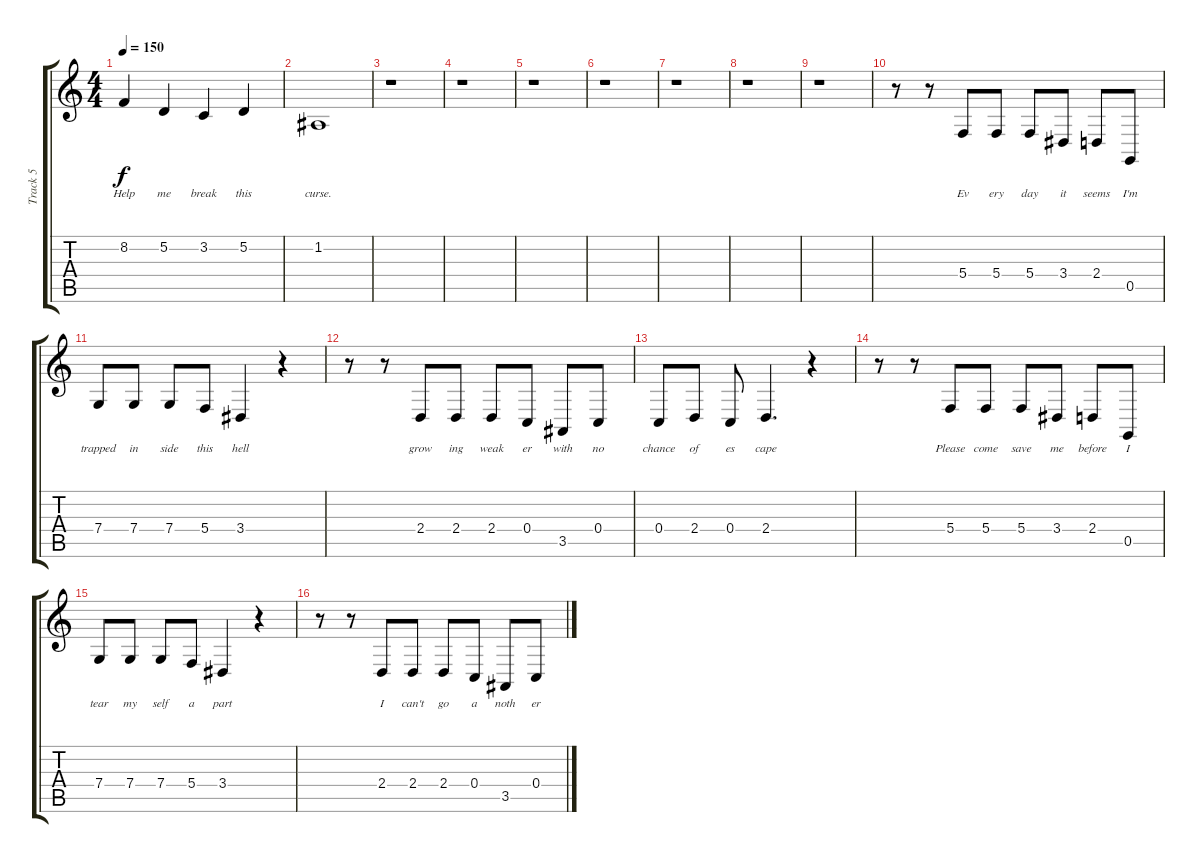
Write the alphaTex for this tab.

\track ("Track 5" "Track 5") {instrument lead1square}
\staff {score tabs}
\tuning (D4 A3 F3 C3 G2 C2) {hide}
\ts (4 4)
\tempo 150
\clef g2
\ks c
8.2.4{lyrics (0 "Help") lyrics (1 "") lyrics (2 "") lyrics (3 "") lyrics (4 "") dy f} 5.2.4{lyrics (0 "me") lyrics (1 "") lyrics (2 "") lyrics (3 "") lyrics (4 "")} 3.2.4{lyrics (0 "break") lyrics (1 "") lyrics (2 "") lyrics (3 "") lyrics (4 "")} 5.2.4{lyrics (0 "this") lyrics (1 "") lyrics (2 "") lyrics (3 "") lyrics (4 "")} |
1.2.1{lyrics (0 "curse.") lyrics (1 "") lyrics (2 "") lyrics (3 "") lyrics (4 "")} |
r.1 |
r.1 |
r.1 |
r.1 |
r.1 |
r.1 |
r.1 |
r.8 r.8 5.4.8{lyrics (0 "Ev") lyrics (1 "") lyrics (2 "") lyrics (3 "") lyrics (4 "")} 5.4.8{lyrics (0 "ery") lyrics (1 "") lyrics (2 "") lyrics (3 "") lyrics (4 "")} 5.4.8{lyrics (0 "day") lyrics (1 "") lyrics (2 "") lyrics (3 "") lyrics (4 "")} 3.4.8{lyrics (0 "it") lyrics (1 "") lyrics (2 "") lyrics (3 "") lyrics (4 "")} 2.4.8{lyrics (0 "seems") lyrics (1 "") lyrics (2 "") lyrics (3 "") lyrics (4 "")} 0.5.8{lyrics (0 "I'm") lyrics (1 "") lyrics (2 "") lyrics (3 "") lyrics (4 "")} |
7.4.8{lyrics (0 "trapped") lyrics (1 "") lyrics (2 "") lyrics (3 "") lyrics (4 "")} 7.4.8{lyrics (0 "in") lyrics (1 "") lyrics (2 "") lyrics (3 "") lyrics (4 "")} 7.4.8{lyrics (0 "side") lyrics (1 "") lyrics (2 "") lyrics (3 "") lyrics (4 "")} 5.4.8{lyrics (0 "this") lyrics (1 "") lyrics (2 "") lyrics (3 "") lyrics (4 "")} 3.4.4{lyrics (0 "hell") lyrics (1 "") lyrics (2 "") lyrics (3 "") lyrics (4 "")} r.4 |
r.8 r.8 2.4.8{lyrics (0 "grow") lyrics (1 "") lyrics (2 "") lyrics (3 "") lyrics (4 "")} 2.4.8{lyrics (0 "ing") lyrics (1 "") lyrics (2 "") lyrics (3 "") lyrics (4 "")} 2.4.8{lyrics (0 "weak") lyrics (1 "") lyrics (2 "") lyrics (3 "") lyrics (4 "")} 0.4.8{lyrics (0 "er") lyrics (1 "") lyrics (2 "") lyrics (3 "") lyrics (4 "")} 3.5.8{lyrics (0 "with") lyrics (1 "") lyrics (2 "") lyrics (3 "") lyrics (4 "")} 0.4.8{lyrics (0 "no") lyrics (1 "") lyrics (2 "") lyrics (3 "") lyrics (4 "")} |
0.4.8{lyrics (0 "chance") lyrics (1 "") lyrics (2 "") lyrics (3 "") lyrics (4 "")} 2.4.8{lyrics (0 "of") lyrics (1 "") lyrics (2 "") lyrics (3 "") lyrics (4 "")} 0.4.8{lyrics (0 "es") lyrics (1 "") lyrics (2 "") lyrics (3 "") lyrics (4 "")} 2.4.4{d lyrics (0 "cape") lyrics (1 "") lyrics (2 "") lyrics (3 "") lyrics (4 "")} r.4 |
r.8 r.8 5.4.8{lyrics (0 "Please") lyrics (1 "") lyrics (2 "") lyrics (3 "") lyrics (4 "")} 5.4.8{lyrics (0 "come") lyrics (1 "") lyrics (2 "") lyrics (3 "") lyrics (4 "")} 5.4.8{lyrics (0 "save") lyrics (1 "") lyrics (2 "") lyrics (3 "") lyrics (4 "")} 3.4.8{lyrics (0 "me") lyrics (1 "") lyrics (2 "") lyrics (3 "") lyrics (4 "")} 2.4.8{lyrics (0 "before") lyrics (1 "") lyrics (2 "") lyrics (3 "") lyrics (4 "")} 0.5.8{lyrics (0 "I") lyrics (1 "") lyrics (2 "") lyrics (3 "") lyrics (4 "")} |
7.4.8{lyrics (0 "tear") lyrics (1 "") lyrics (2 "") lyrics (3 "") lyrics (4 "")} 7.4.8{lyrics (0 "my") lyrics (1 "") lyrics (2 "") lyrics (3 "") lyrics (4 "")} 7.4.8{lyrics (0 "self") lyrics (1 "") lyrics (2 "") lyrics (3 "") lyrics (4 "")} 5.4.8{lyrics (0 "a") lyrics (1 "") lyrics (2 "") lyrics (3 "") lyrics (4 "")} 3.4.4{lyrics (0 "part") lyrics (1 "") lyrics (2 "") lyrics (3 "") lyrics (4 "")} r.4 |
r.8 r.8 2.4.8{lyrics (0 "I") lyrics (1 "") lyrics (2 "") lyrics (3 "") lyrics (4 "")} 2.4.8{lyrics (0 "can't") lyrics (1 "") lyrics (2 "") lyrics (3 "") lyrics (4 "")} 2.4.8{lyrics (0 "go") lyrics (1 "") lyrics (2 "") lyrics (3 "") lyrics (4 "")} 0.4.8{lyrics (0 "a") lyrics (1 "") lyrics (2 "") lyrics (3 "") lyrics (4 "")} 3.5.8{lyrics (0 "noth") lyrics (1 "") lyrics (2 "") lyrics (3 "") lyrics (4 "")} 0.4.8{lyrics (0 "er") lyrics (1 "") lyrics (2 "") lyrics (3 "") lyrics (4 "")}
